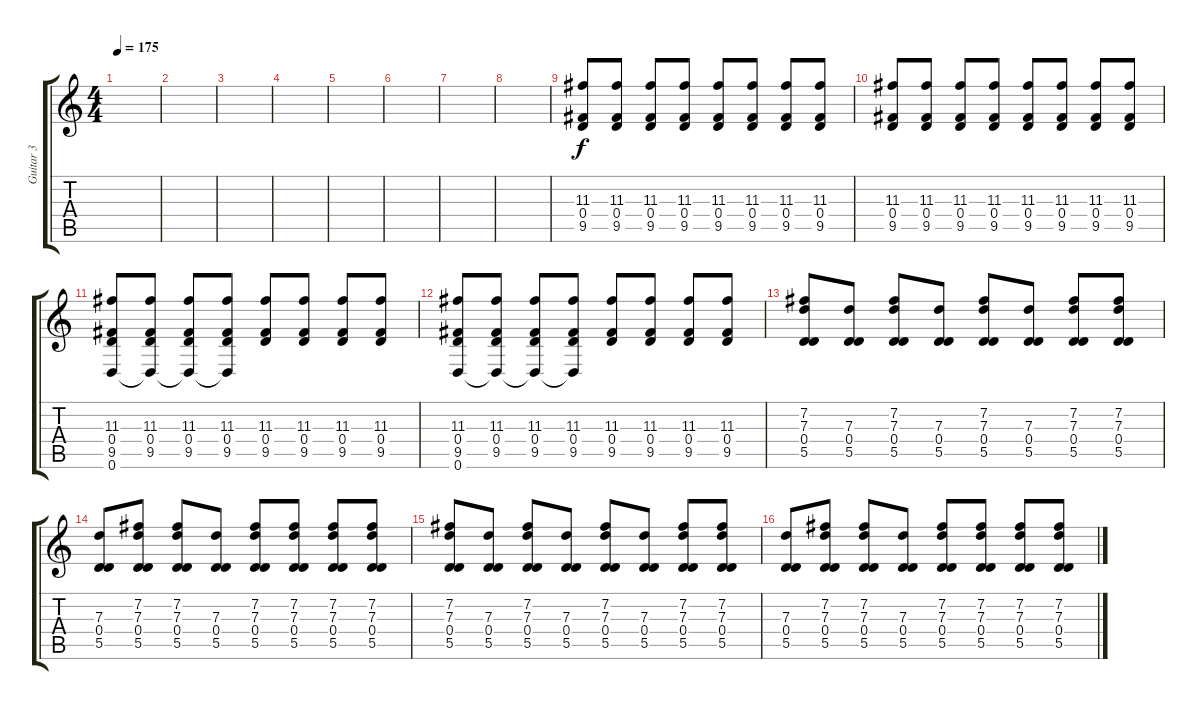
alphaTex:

\track ("Guitar 3" "Guitar 3") {instrument overdrivenguitar}
\staff {score tabs}
\tuning (E4 B3 G3 D3 A2 D2) {hide}
\ts (4 4)
\tempo 175
\clef g2
\ks c
|
|
|
|
|
|
|
|
(11.3 0.4 9.5).8 (11.3 0.4 9.5).8 (11.3 0.4 9.5).8 (11.3 0.4 9.5).8 (11.3 0.4 9.5).8 (11.3 0.4 9.5).8 (11.3 0.4 9.5).8 (11.3 0.4 9.5).8 |
(11.3 0.4 9.5).8 (11.3 0.4 9.5).8 (11.3 0.4 9.5).8 (11.3 0.4 9.5).8 (11.3 0.4 9.5).8 (11.3 0.4 9.5).8 (11.3 0.4 9.5).8 (11.3 0.4 9.5).8 |
(11.3 0.4 9.5 0.6).8 (11.3 0.4 9.5 0.6{t}).8 (11.3 0.4 9.5 0.6{t}).8 (11.3 0.4 9.5 0.6{t}).8 (11.3 0.4 9.5).8 (11.3 0.4 9.5).8 (11.3 0.4 9.5).8 (11.3 0.4 9.5).8 |
(11.3 0.4 9.5 0.6).8 (11.3 0.4 9.5 0.6{t}).8 (11.3 0.4 9.5 0.6{t}).8 (11.3 0.4 9.5 0.6{t}).8 (11.3 0.4 9.5).8 (11.3 0.4 9.5).8 (11.3 0.4 9.5).8 (11.3 0.4 9.5).8 |
(7.2 7.3 0.4 5.5).8 (7.3 0.4 5.5).8 (7.2 7.3 0.4 5.5).8 (7.3 0.4 5.5).8 (7.2 7.3 0.4 5.5).8 (7.3 0.4 5.5).8 (7.2 7.3 0.4 5.5).8 (7.2 7.3 0.4 5.5).8 |
(7.3 0.4 5.5).8 (7.2 7.3 0.4 5.5).8 (7.2 7.3 0.4 5.5).8 (7.3 0.4 5.5).8 (7.2 7.3 0.4 5.5).8 (7.2 7.3 0.4 5.5).8 (7.2 7.3 0.4 5.5).8 (7.2 7.3 0.4 5.5).8 |
(7.2 7.3 0.4 5.5).8 (7.3 0.4 5.5).8 (7.2 7.3 0.4 5.5).8 (7.3 0.4 5.5).8 (7.2 7.3 0.4 5.5).8 (7.3 0.4 5.5).8 (7.2 7.3 0.4 5.5).8 (7.2 7.3 0.4 5.5).8 |
(7.3 0.4 5.5).8 (7.2 7.3 0.4 5.5).8 (7.2 7.3 0.4 5.5).8 (7.3 0.4 5.5).8 (7.2 7.3 0.4 5.5).8 (7.2 7.3 0.4 5.5).8 (7.2 7.3 0.4 5.5).8 (7.2 7.3 0.4 5.5).8
